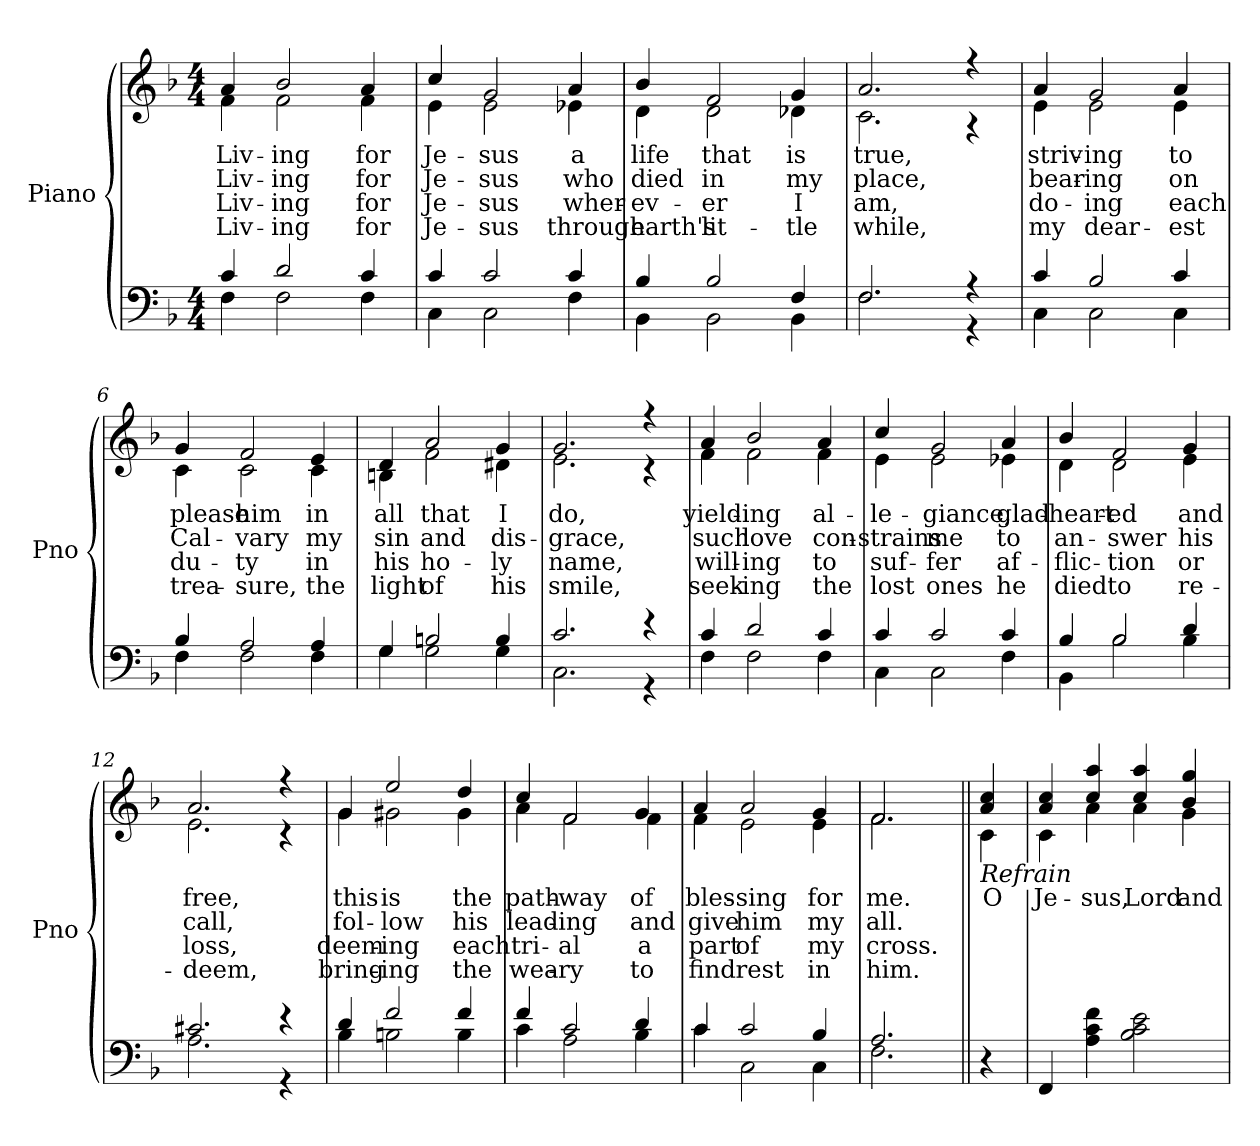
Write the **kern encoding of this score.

**kern	**kern	**text	**text	**text	**text
*part2	*part1	*part1	*part1	*part1	*part1
*staff2	*staff1	*staff1	*staff1	*staff1	*staff1
*I"Piano	*I"Piano	*	*	*	*
*I'Pno	*I'Pno	*	*	*	*
*clefF4	*clefG2	*	*	*	*
*k[b-]	*k[b-]	*	*	*	*
*M4/4	*M4/4	*	*	*	*
=1	=1	=1	=1	=1	=1
*^	*	*	*	*	*
!	!	!LO:TX:b:i:t=Verse	!	!	!	!
!	!	!	!LO:LY:b	!LO:LY:b	!LO:LY:b	!LO:LY:b
*	*	*^	*	*	*	*
4c/	4F\	4a/	4f\	Liv-	Liv-	Liv-	Liv-
!	!	!	!	!LO:LY:b	!LO:LY:b	!LO:LY:b	!LO:LY:b
2d/	2F\	2b-/	2f\	-ing	-ing	-ing	-ing
!	!	!	!	!LO:LY:b	!LO:LY:b	!LO:LY:b	!LO:LY:b
4c/	4F\	4a/	4f\	for	for	for	for
=2	=2	=2	=2	=2	=2	=2	=2
!	!	!	!	!LO:LY:b	!LO:LY:b	!LO:LY:b	!LO:LY:b
4c/	4C\	4cc/	4e\	Je-	Je-	Je-	Je-
!	!	!	!	!LO:LY:b	!LO:LY:b	!LO:LY:b	!LO:LY:b
2c/	2C\	2g/	2e\	-sus	-sus	-sus	-sus
!	!	!	!	!LO:LY:b	!LO:LY:b	!LO:LY:b	!LO:LY:b
4c/	4F\	4a/	4e-X\	a	who	wher-	through
=3	=3	=3	=3	=3	=3	=3	=3
!	!	!	!	!LO:LY:b	!LO:LY:b	!LO:LY:b	!LO:LY:b
4B-/	4BB-\	4b-/	4d\	life	died	-ev-	earth's
!	!	!	!	!LO:LY:b	!LO:LY:b	!LO:LY:b	!LO:LY:b
2B-/	2BB-\	2f/	2d\	that	in	-er	lit-
!	!	!	!	!LO:LY:b	!LO:LY:b	!LO:LY:b	!LO:LY:b
4F/	4BB-\	4g/	4d-X\	is	my	I	-tle
=4	=4	=4	=4	=4	=4	=4	=4
!	!	!	!	!LO:LY:b	!LO:LY:b	!LO:LY:b	!LO:LY:b
2.F/	2.F\	2.a/	2.c\	true,	place,	am,	while,
4r	4r	4r	4r	.	.	.	.
!!LO:LB:g=z	!!
=5	=5	=5	=5	=5	=5	=5	=5
!	!	!	!	!LO:LY:b	!LO:LY:b	!LO:LY:b	!LO:LY:b
4c/	4C\	4a/	4e\	striv-	bear-	do-	my
!	!	!	!	!LO:LY:b	!LO:LY:b	!LO:LY:b	!LO:LY:b
2B-/	2C\	2g/	2e\	-ing	-ing	-ing	dear-
!	!	!	!	!LO:LY:b	!LO:LY:b	!LO:LY:b	!LO:LY:b
4c/	4C\	4a/	4e\	to	on	each	-est
=6	=6	=6	=6	=6	=6	=6	=6
!	!	!	!	!LO:LY:b	!LO:LY:b	!LO:LY:b	!LO:LY:b
4B-/	4F\	4g/	4c\	please	Cal-	du-	trea-
!	!	!	!	!LO:LY:b	!LO:LY:b	!LO:LY:b	!LO:LY:b
2A/	2F\	2f/	2c\	him	-vary	-ty	-sure,
!	!	!	!	!LO:LY:b	!LO:LY:b	!LO:LY:b	!LO:LY:b
4A/	4F\	4e/	4c\	in	my	in	the
=7	=7	=7	=7	=7	=7	=7	=7
!	!	!	!	!LO:LY:b	!LO:LY:b	!LO:LY:b	!LO:LY:b
4G/	4G\	4d/	4Bn\	all	sin	his	light
!	!	!	!	!LO:LY:b	!LO:LY:b	!LO:LY:b	!LO:LY:b
2Bn/	2G\	2a/	2f\	that	and	ho-	of
!	!	!	!	!LO:LY:b	!LO:LY:b	!LO:LY:b	!LO:LY:b
4B/	4G\	4g/	4d#X\	I	dis-	-ly	his
=8	=8	=8	=8	=8	=8	=8	=8
!	!	!	!	!LO:LY:b	!LO:LY:b	!LO:LY:b	!LO:LY:b
2.c/	2.C\	2.g/	2.e\	do,	-grace,	name,	smile,
4r	4r	4r	4r	.	.	.	.
!!LO:LB:g=z	!!
=9	=9	=9	=9	=9	=9	=9	=9
!	!	!	!	!LO:LY:b	!LO:LY:b	!LO:LY:b	!LO:LY:b
4c/	4F\	4a/	4f\	yield-	such	will-	seek-
!	!	!	!	!LO:LY:b	!LO:LY:b	!LO:LY:b	!LO:LY:b
2d/	2F\	2b-/	2f\	-ing	love	-ing	-ing
!	!	!	!	!LO:LY:b	!LO:LY:b	!LO:LY:b	!LO:LY:b
4c/	4F\	4a/	4f\	al-	con-	to	the
=10	=10	=10	=10	=10	=10	=10	=10
!	!	!	!	!LO:LY:b	!LO:LY:b	!LO:LY:b	!LO:LY:b
4c/	4C\	4cc/	4e\	-le-	-strains	suf-	lost
!	!	!	!	!LO:LY:b	!LO:LY:b	!LO:LY:b	!LO:LY:b
2c/	2C\	2g/	2e\	-giance,	me	-fer	ones
!	!	!	!	!LO:LY:b	!LO:LY:b	!LO:LY:b	!LO:LY:b
4c/	4F\	4a/	4e-X\	glad--	to	af-	he
=11	=11	=11	=11	=11	=11	=11	=11
!	!	!	!	!LO:LY:b	!LO:LY:b	!LO:LY:b	!LO:LY:b
4B-/	4BB-\	4b-/	4d\	-heart-	an-	-flic-	died
!	!	!	!	!LO:LY:b	!LO:LY:b	!LO:LY:b	!LO:LY:b
2B-/	2B-\	2f/	2d\	-ed	-swer	-tion	to
!	!	!	!	!LO:LY:b	!LO:LY:b	!LO:LY:b	!LO:LY:b
4d/	4B-\	4g/	4e\	and	his	or	re-
=12	=12	=12	=12	=12	=12	=12	=12
!	!	!	!	!LO:LY:b	!LO:LY:b	!LO:LY:b	!LO:LY:b
2.c#X/	2.A\	2.a/	2.e\	free,	call,	loss,	-deem,
4r	4r	4r	4r	.	.	.	.
!!LO:LB:g=z	!!
=13	=13	=13	=13	=13	=13	=13	=13
!	!	!	!	!LO:LY:b	!LO:LY:b	!LO:LY:b	!LO:LY:b
4d/	4B-\	4g/	4g\	this	fol-	deem-	bring-
!	!	!	!	!LO:LY:b	!LO:LY:b	!LO:LY:b	!LO:LY:b
2f/	2Bn\	2ee/	2g#X\	is	-low	-ing	-ing
!	!	!	!	!LO:LY:b	!LO:LY:b	!LO:LY:b	!LO:LY:b
4f/	4B\	4dd/	4g#\	the	his	each	the
=14	=14	=14	=14	=14	=14	=14	=14
!	!	!	!	!LO:LY:b	!LO:LY:b	!LO:LY:b	!LO:LY:b
4f/	4c\	4cc/	4a\	path-	lead-	tri-	wea-
!	!	!	!	!LO:LY:b	!LO:LY:b	!LO:LY:b	!LO:LY:b
2c/	2A\	2f/	2f\	-way	-ing	-al	-ry
!	!	!	!	!LO:LY:b	!LO:LY:b	!LO:LY:b	!LO:LY:b
4d/	4B-i\	4g/	4f\	of	and	a	to
=15	=15	=15	=15	=15	=15	=15	=15
!	!	!	!	!LO:LY:b	!LO:LY:b	!LO:LY:b	!LO:LY:b
4c/	4c\	4a/	4f\	bles-	give	part	find
!	!	!	!	!LO:LY:b	!LO:LY:b	!LO:LY:b	!LO:LY:b
2c/	2C\	2a/	2e\	-sing	him	of	rest
!	!	!	!	!LO:LY:b	!LO:LY:b	!LO:LY:b	!LO:LY:b
4B-/	4C\	4g/	4e\	for	my	my	in
=16	=16	=16	=16	=16	=16	=16	=16
!	!	!	!	!LO:LY:b	!LO:LY:b	!LO:LY:b	!LO:LY:b
2.A/	2.F\	2.f/	2.f\	me.	all.	cross.	him.
!!LO:LB:g=z	!!
=17||	=17||	=17||	=17||	=17||	=17||	=17||	=17||
!	!	!LO:TX:b:i:t=Refrain	!	!	!	!	!
!	!	!	!	!LO:LY:b	!	!	!
*v	*v	*	*	*	*	*	*
4r	4a!/ 4cc!/	4c\	O	.	.	.
=18	=18	=18	=18	=18	=18	=18
!	!	!	!LO:LY:b	!	!	!
4FF/	4a!/ 4cc!/	4c\	Je-	.	.	.
!	!	!	!LO:LY:b	!	!	!
4A\ 4c\ 4f\	4cc!/ 4aa!/	4a\	-sus,	.	.	.
!	!	!	!LO:LY:b	!	!	!
2B-\ 2c\ 2e\	4cc!/ 4aa!/	4a\	Lord	.	.	.
!	!	!	!LO:LY:b	!	!	!
.	4b-!/ 4gg!/	4g\	and	.	.	.
*	*v	*v	*	*	*	*
=	=	=	=	=	=
*-	*-	*-	*-	*-	*-
